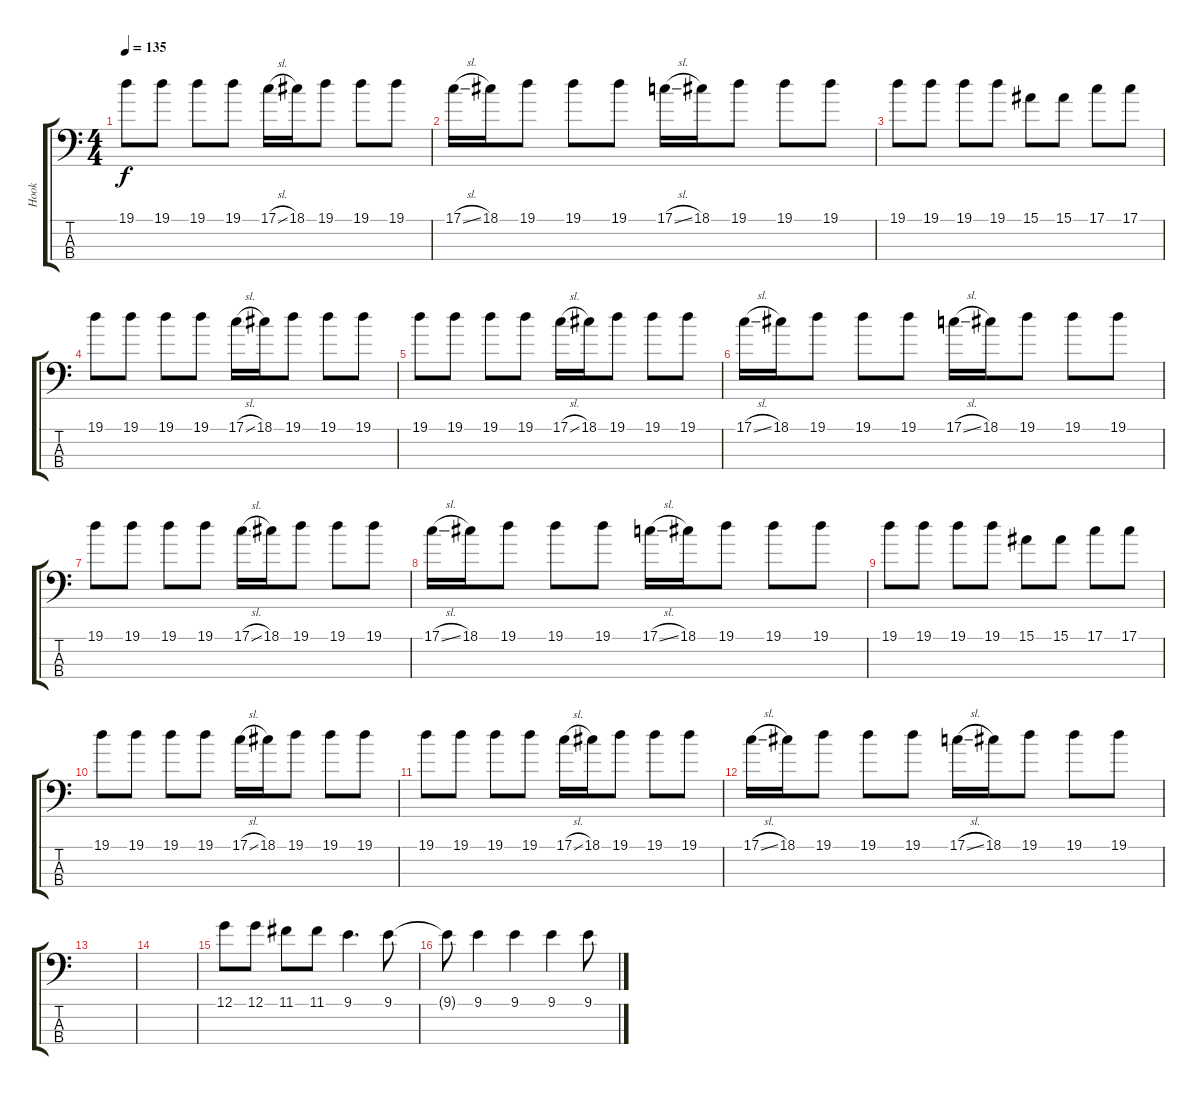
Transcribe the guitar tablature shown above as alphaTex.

\track ("Hook" "Hook") {instrument electricbassfinger}
\staff {score tabs}
\tuning (G2 D2 A1 E1) {hide}
\ts (4 4)
\tempo 135
\clef f4
\ks c
19.1.8{dy f} 19.1.8 19.1.8 19.1.8 17.1{sl}.16 18.1.16 19.1.8 19.1.8 19.1.8 |
17.1{sl}.16 18.1.16 19.1.8 19.1.8 19.1.8 17.1{sl}.16 18.1.16 19.1.8 19.1.8 19.1.8 |
19.1.8 19.1.8 19.1.8 19.1.8 15.1.8 15.1.8 17.1.8 17.1.8 |
19.1.8 19.1.8 19.1.8 19.1.8 17.1{sl}.16 18.1.16 19.1.8 19.1.8 19.1.8 |
19.1.8 19.1.8 19.1.8 19.1.8 17.1{sl}.16 18.1.16 19.1.8 19.1.8 19.1.8 |
17.1{sl}.16 18.1.16 19.1.8 19.1.8 19.1.8 17.1{sl}.16 18.1.16 19.1.8 19.1.8 19.1.8 |
19.1.8 19.1.8 19.1.8 19.1.8 17.1{sl}.16 18.1.16 19.1.8 19.1.8 19.1.8 |
17.1{sl}.16 18.1.16 19.1.8 19.1.8 19.1.8 17.1{sl}.16 18.1.16 19.1.8 19.1.8 19.1.8 |
19.1.8 19.1.8 19.1.8 19.1.8 15.1.8 15.1.8 17.1.8 17.1.8 |
19.1.8 19.1.8 19.1.8 19.1.8 17.1{sl}.16 18.1.16 19.1.8 19.1.8 19.1.8 |
19.1.8 19.1.8 19.1.8 19.1.8 17.1{sl}.16 18.1.16 19.1.8 19.1.8 19.1.8 |
17.1{sl}.16 18.1.16 19.1.8 19.1.8 19.1.8 17.1{sl}.16 18.1.16 19.1.8 19.1.8 19.1.8 |
|
|
12.1.8 12.1.8 11.1.8 11.1.8 9.1.4{d} 9.1.8 |
9.1{t}.8 9.1.4 9.1.4 9.1.4 9.1.8
